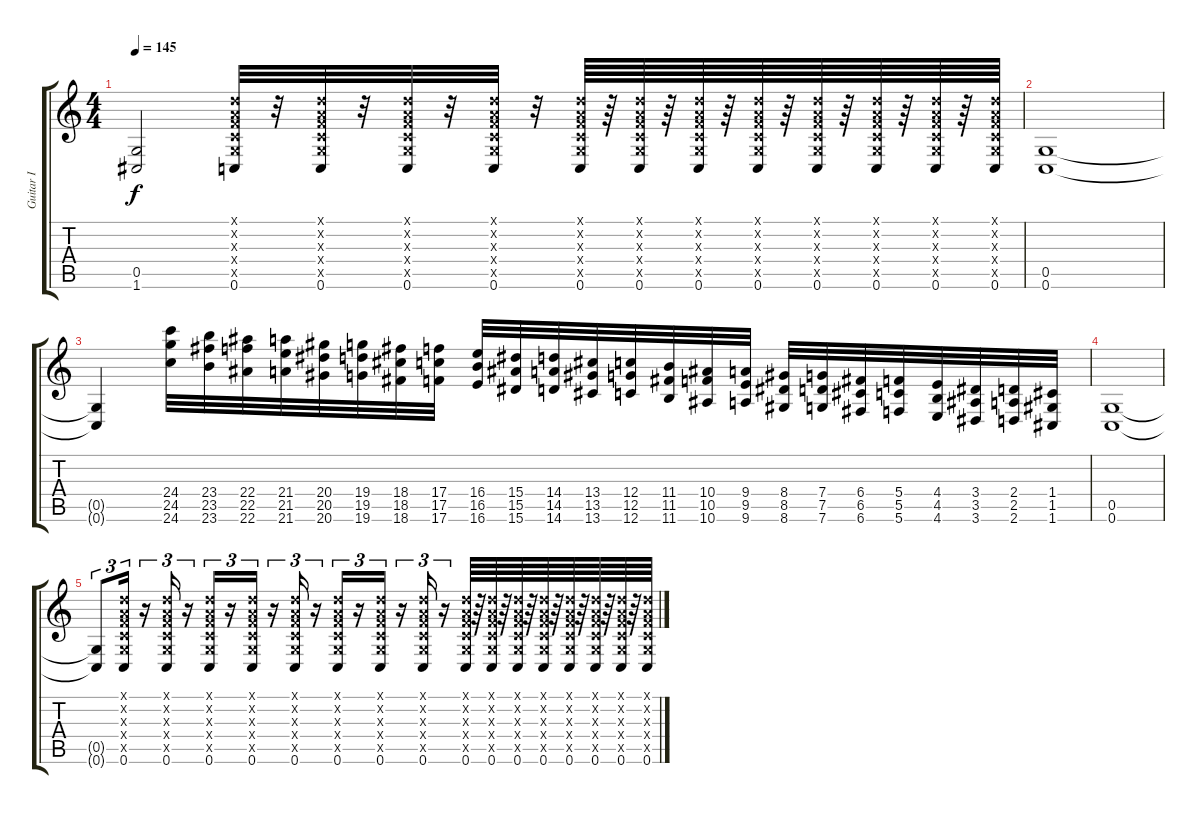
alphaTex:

\track ("Guitar I" "Guitar I") {instrument distortionguitar}
\staff {score tabs}
\tuning (D4 A3 F3 C3 G2 C2) {hide}
\ts (4 4)
\tempo 145
\clef g2
\ks c
(0.5 1.6).2{dy f} (0.1{x} 0.2{x} 0.3{x} 0.4{x} 0.5{x} 0.6).32 r.32 (0.1{x} 0.2{x} 0.3{x} 0.4{x} 0.5{x} 0.6).32 r.32 (0.1{x} 0.2{x} 0.3{x} 0.4{x} 0.5{x} 0.6).32 r.32 (0.1{x} 0.2{x} 0.3{x} 0.4{x} 0.5{x} 0.6).32 r.32 (0.1{x} 0.2{x} 0.3{x} 0.4{x} 0.5{x} 0.6).64 r.64 (0.1{x} 0.2{x} 0.3{x} 0.4{x} 0.5{x} 0.6).64 r.64 (0.1{x} 0.2{x} 0.3{x} 0.4{x} 0.5{x} 0.6).64 r.64 (0.1{x} 0.2{x} 0.3{x} 0.4{x} 0.5{x} 0.6).64 r.64 (0.1{x} 0.2{x} 0.3{x} 0.4{x} 0.5{x} 0.6).64 r.64 (0.1{x} 0.2{x} 0.3{x} 0.4{x} 0.5{x} 0.6).64 r.64 (0.1{x} 0.2{x} 0.3{x} 0.4{x} 0.5{x} 0.6).64 r.64 (0.1{x} 0.2{x} 0.3{x} 0.4{x} 0.5{x} 0.6).64 |
(0.5 0.6).1 |
(0.5{t} 0.6{t}).4 (24.4 24.5 24.6).32 (23.4 23.5 23.6).32 (22.4 22.5 22.6).32 (21.4 21.5 21.6).32 (20.4 20.5 20.6).32 (19.4 19.5 19.6).32 (18.4 18.5 18.6).32 (17.4 17.5 17.6).32 (16.4 16.5 16.6).32 (15.4 15.5 15.6).32 (14.4 14.5 14.6).32 (13.4 13.5 13.6).32 (12.4 12.5 12.6).32 (11.4 11.5 11.6).32 (10.4 10.5 10.6).32 (9.4 9.5 9.6).32 (8.4 8.5 8.6).32 (7.4 7.5 7.6).32 (6.4 6.5 6.6).32 (5.4 5.5 5.6).32 (4.4 4.5 4.6).32 (3.4 3.5 3.6).32 (2.4 2.5 2.6).32 (1.4 1.5 1.6).32 |
(0.5 0.6).1 |
(0.5{t} 0.6{t}).8{tu (3 2)} (0.1{x} 0.2{x} 0.3{x} 0.4{x} 0.5{x} 0.6).16{tu (3 2)} r.16{tu (3 2)} (0.1{x} 0.2{x} 0.3{x} 0.4{x} 0.5{x} 0.6).16{tu (3 2)} r.16{tu (3 2)} (0.1{x} 0.2{x} 0.3{x} 0.4{x} 0.5{x} 0.6).16{tu (3 2)} r.16{tu (3 2)} (0.1{x} 0.2{x} 0.3{x} 0.4{x} 0.5{x} 0.6).16{tu (3 2)} r.16{tu (3 2)} (0.1{x} 0.2{x} 0.3{x} 0.4{x} 0.5{x} 0.6).16{tu (3 2)} r.16{tu (3 2)} (0.1{x} 0.2{x} 0.3{x} 0.4{x} 0.5{x} 0.6).16{tu (3 2)} r.16{tu (3 2)} (0.1{x} 0.2{x} 0.3{x} 0.4{x} 0.5{x} 0.6).16{tu (3 2)} r.16{tu (3 2)} (0.1{x} 0.2{x} 0.3{x} 0.4{x} 0.5{x} 0.6).16{tu (3 2)} r.16{tu (3 2)} (0.1{x} 0.2{x} 0.3{x} 0.4{x} 0.5{x} 0.6).64 r.64 (0.1{x} 0.2{x} 0.3{x} 0.4{x} 0.5{x} 0.6).64 r.64 (0.1{x} 0.2{x} 0.3{x} 0.4{x} 0.5{x} 0.6).64 r.64 (0.1{x} 0.2{x} 0.3{x} 0.4{x} 0.5{x} 0.6).64 r.64 (0.1{x} 0.2{x} 0.3{x} 0.4{x} 0.5{x} 0.6).64 r.64 (0.1{x} 0.2{x} 0.3{x} 0.4{x} 0.5{x} 0.6).64 r.64 (0.1{x} 0.2{x} 0.3{x} 0.4{x} 0.5{x} 0.6).64 r.64 (0.1{x} 0.2{x} 0.3{x} 0.4{x} 0.5{x} 0.6).64
